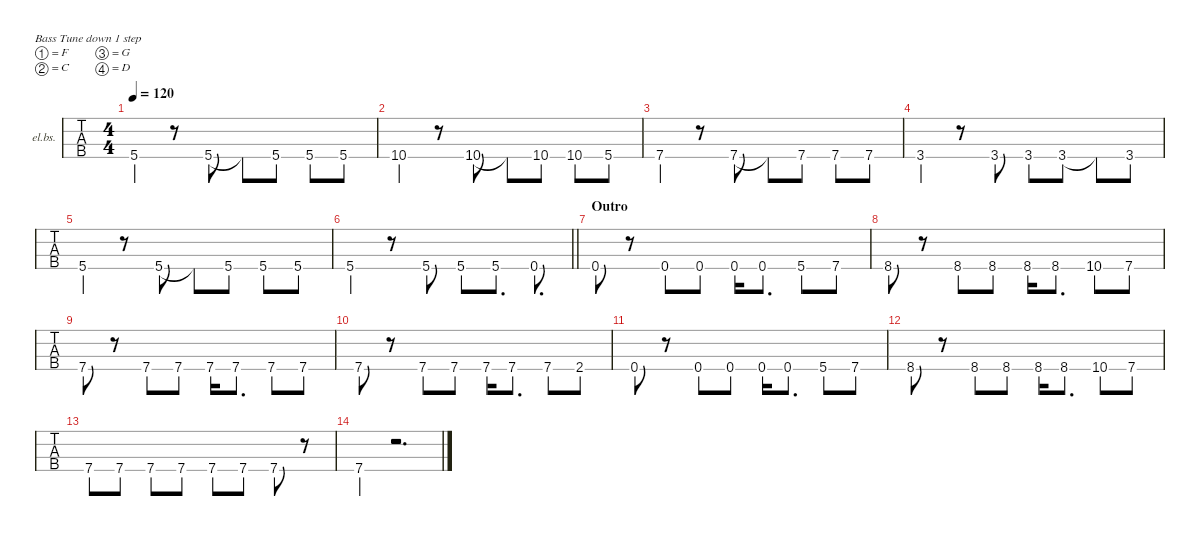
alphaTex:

\defaultSystemsLayout 4
\hideDynamics
\bracketExtendMode nobrackets
\firstSystemTrackNameOrientation horizontal
\track ("Electric Bass" "el.bs.") {instrument electricbassfinger}
\staff {tabs}
\tuning (F2 C2 G1 D1)
\ts (4 4)
\tempo 120
\clef f4
\ks dminor
5.4{acc forcenatural}.4{dy ff} r.8 5.4{acc forcenatural}.8 5.4{t acc forcenatural}.8 5.4{acc forcenatural}.8 5.4{acc forcenatural}.8 5.4{acc forcenatural}.8 |
10.4{acc forcenatural}.4 r.8 10.4{acc forcenatural}.8 10.4{t acc forcenatural}.8 10.4{acc forcenatural}.8 10.4{acc forcenatural}.8 5.4{acc forcenatural}.8 |
7.4{acc forcenatural}.4 r.8 7.4{acc forcenatural}.8 7.4{t acc forcenatural}.8 7.4{acc forcenatural}.8 7.4{acc forcenatural}.8 7.4{acc forcenatural}.8 |
3.4{acc forcenatural}.4 r.8 3.4{acc forcenatural}.8 3.4{acc forcenatural}.8 3.4{acc forcenatural}.8 3.4{t acc forcenatural}.8 3.4{acc forcenatural}.8 |
5.4{acc forcenatural}.4 r.8 5.4{acc forcenatural}.8 5.4{t acc forcenatural}.8 5.4{acc forcenatural}.8 5.4{acc forcenatural}.8 5.4{acc forcenatural}.8 |
\barLineRight lightlight
5.4{acc forcenatural}.4 r.8 5.4{acc forcenatural}.8 5.4{acc forcenatural}.8 5.4{acc forcenatural}.8{d} 0.4{acc forcenatural}.8{d} |
\section ("" "Outro")
0.4{acc forcenatural}.8 r.8 0.4{acc forcenatural}.8 0.4{acc forcenatural}.8 0.4{acc forcenatural}.16 0.4{acc forcenatural}.8{d} 5.4{acc forcenatural}.8 7.4{acc forcenatural}.8 |
8.4{acc b}.8 r.8 8.4{acc b}.8 8.4{acc b}.8 8.4{acc b}.16 8.4{acc b}.8{d} 10.4{acc forcenatural}.8 7.4{acc forcenatural}.8 |
7.4{acc forcenatural}.8 r.8 7.4{acc forcenatural}.8 7.4{acc forcenatural}.8 7.4{acc forcenatural}.16 7.4{acc forcenatural}.8{d} 7.4{acc forcenatural}.8 7.4{acc forcenatural}.8 |
7.4{acc forcenatural}.8 r.8 7.4{acc forcenatural}.8 7.4{acc forcenatural}.8 7.4{acc forcenatural}.16 7.4{acc forcenatural}.8{d} 7.4{acc forcenatural}.8 2.4{acc forcenatural}.8 |
0.4{acc forcenatural}.8 r.8 0.4{acc forcenatural}.8 0.4{acc forcenatural}.8 0.4{acc forcenatural}.16 0.4{acc forcenatural}.8{d} 5.4{acc forcenatural}.8 7.4{acc forcenatural}.8 |
8.4{acc b}.8 r.8 8.4{acc b}.8 8.4{acc b}.8 8.4{acc b}.16 8.4{acc b}.8{d} 10.4{acc forcenatural}.8 7.4{acc forcenatural}.8 |
7.4{acc forcenatural}.8 7.4{acc forcenatural}.8 7.4{acc forcenatural}.8 7.4{acc forcenatural}.8 7.4{acc forcenatural}.8 7.4{acc forcenatural}.8 7.4{acc forcenatural}.8 r.8 |
7.4{acc forcenatural}.4 r.2{d}
